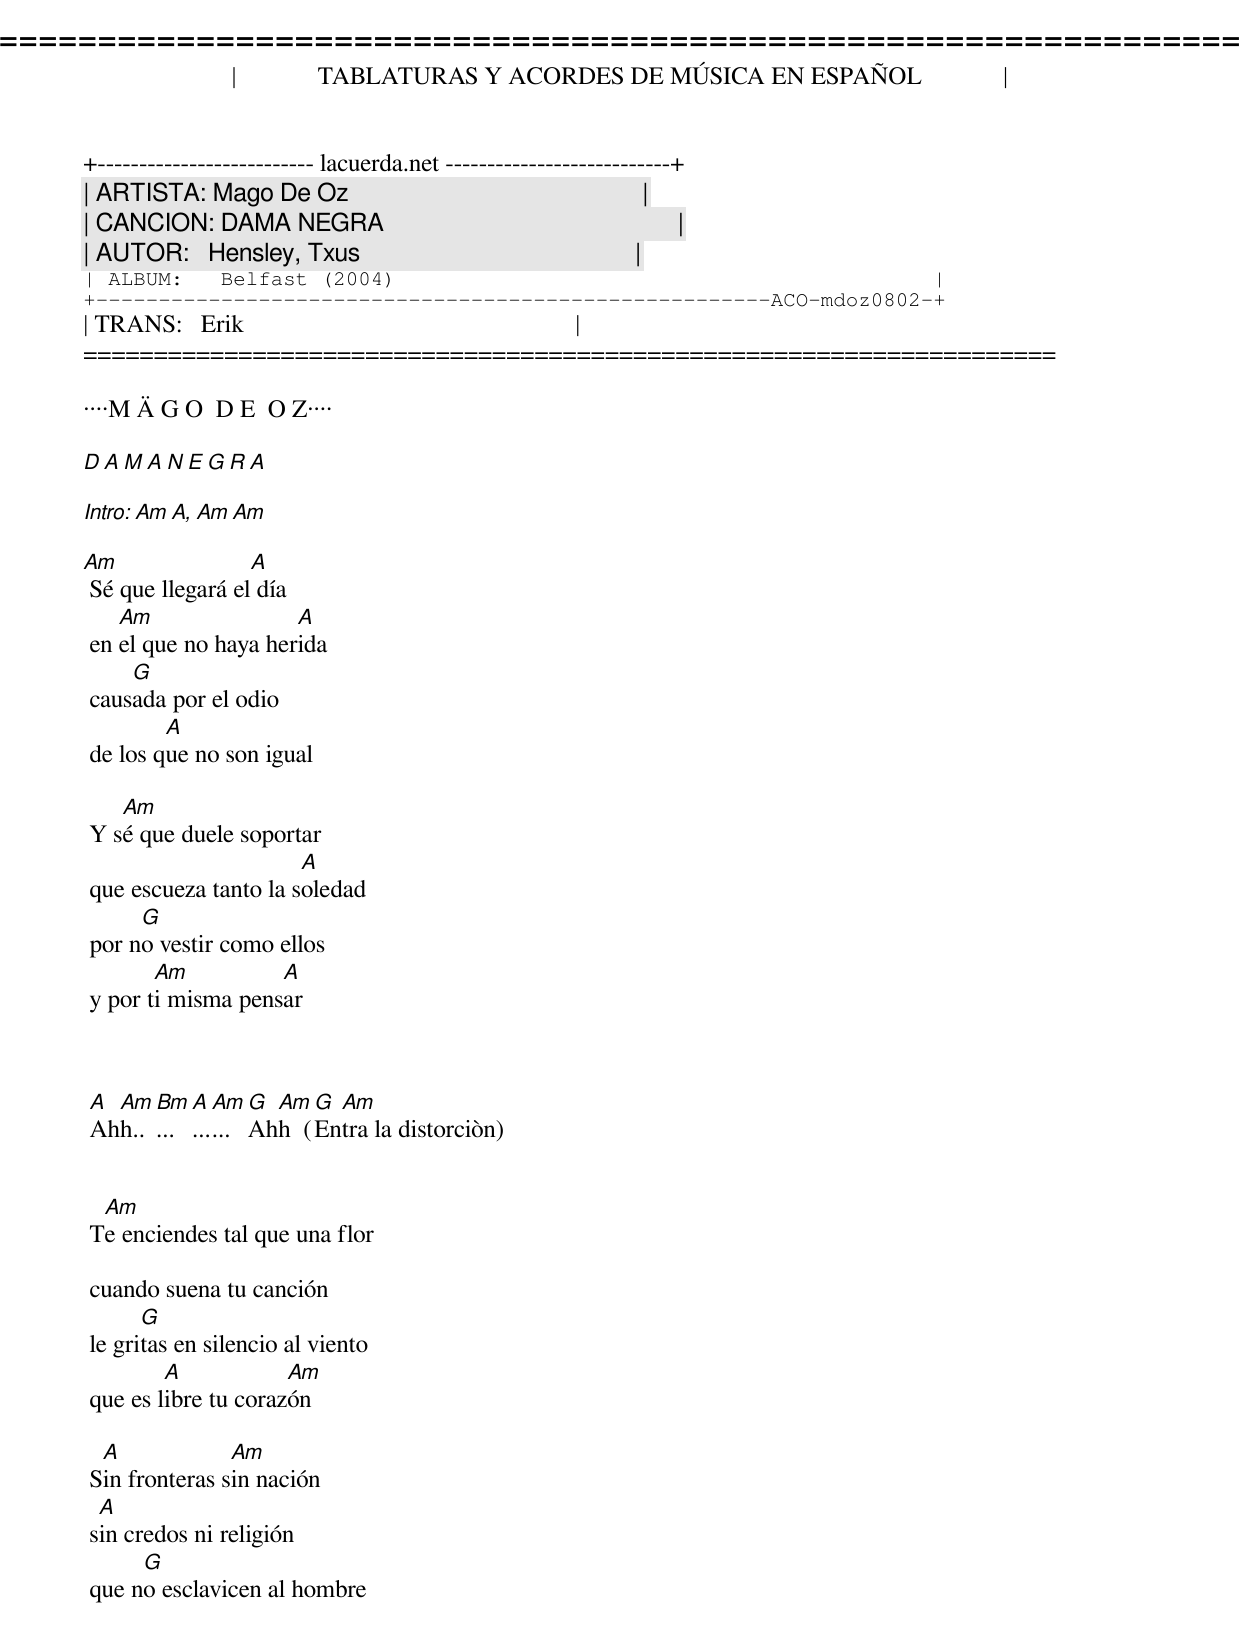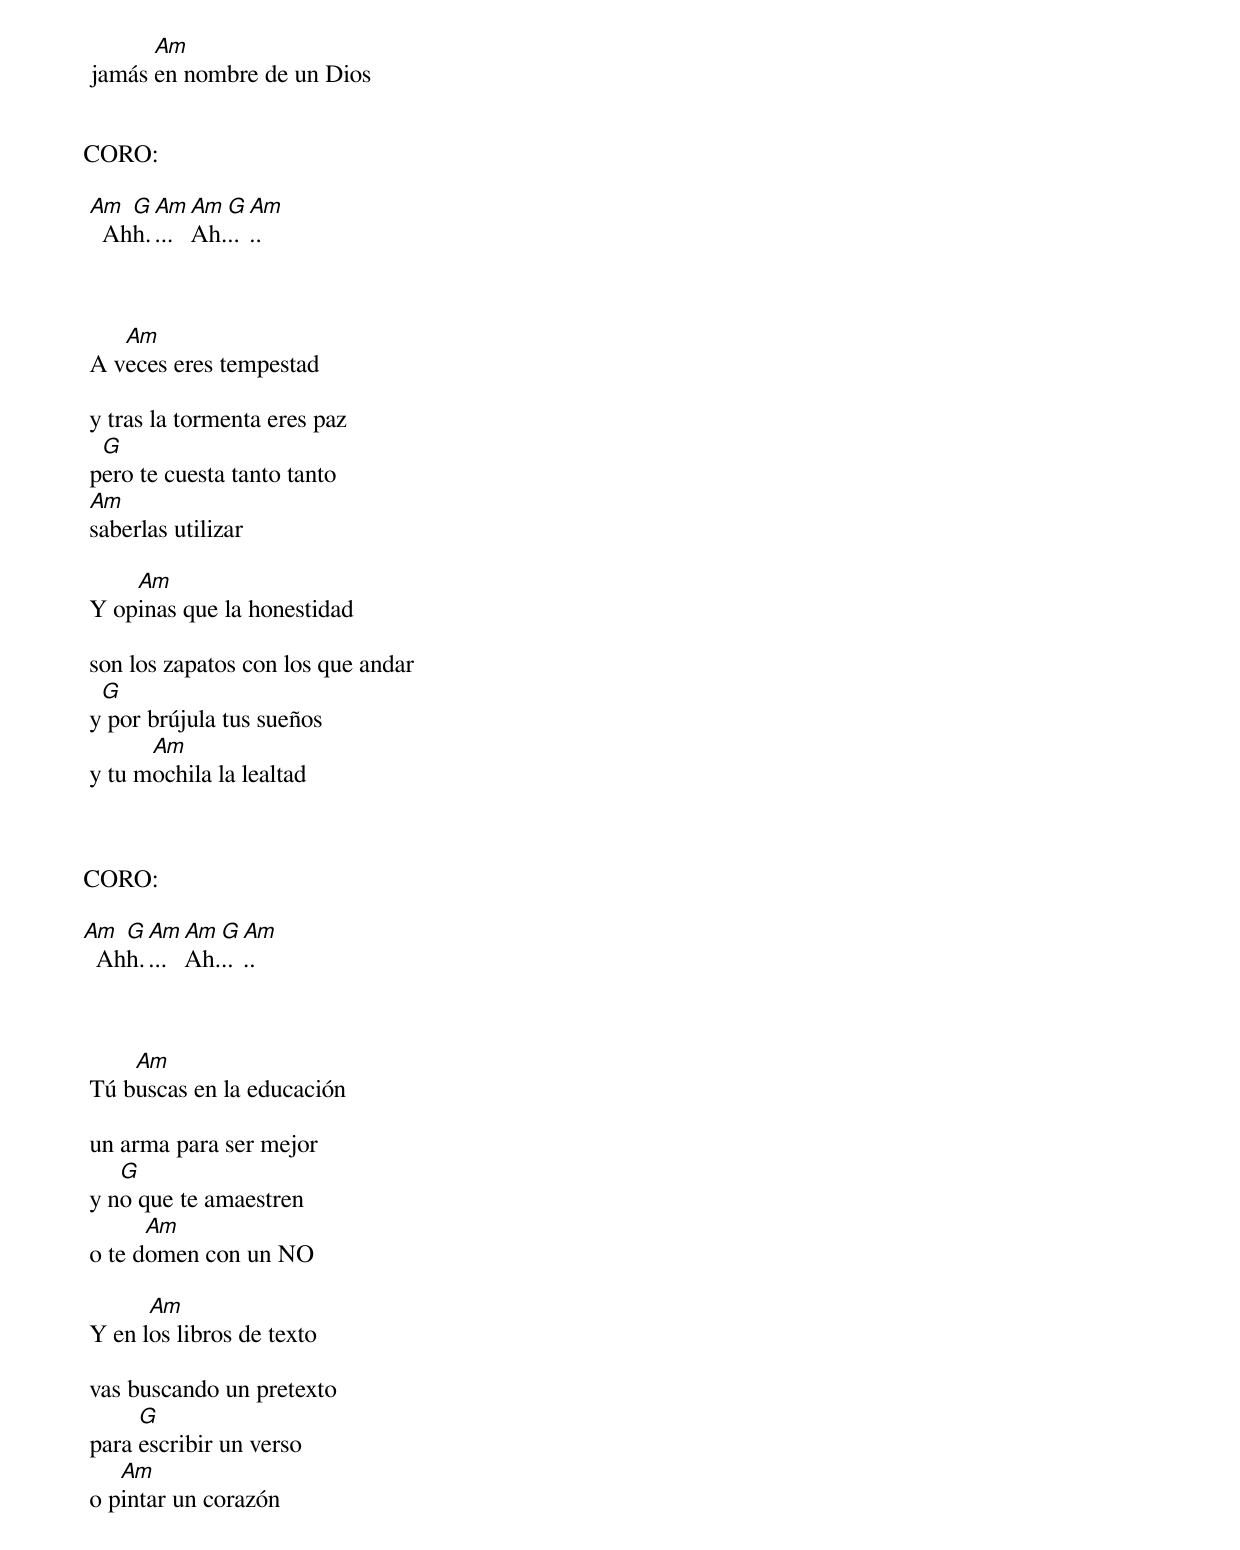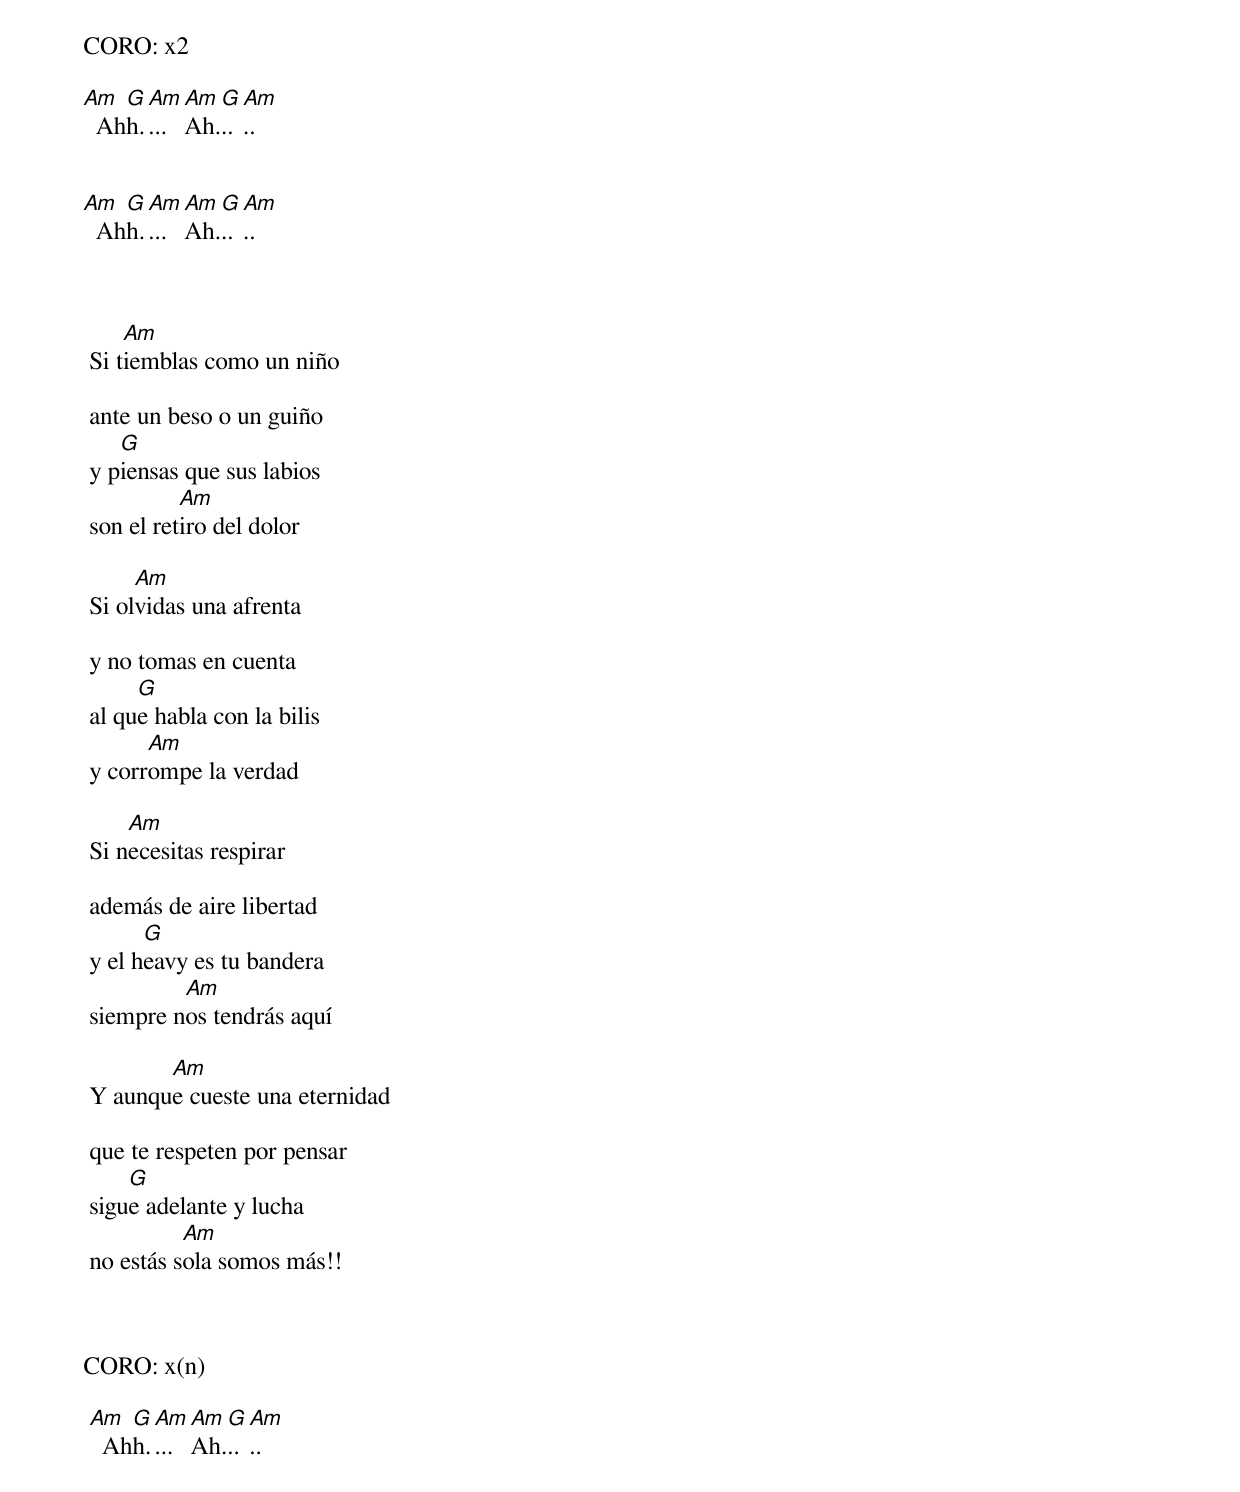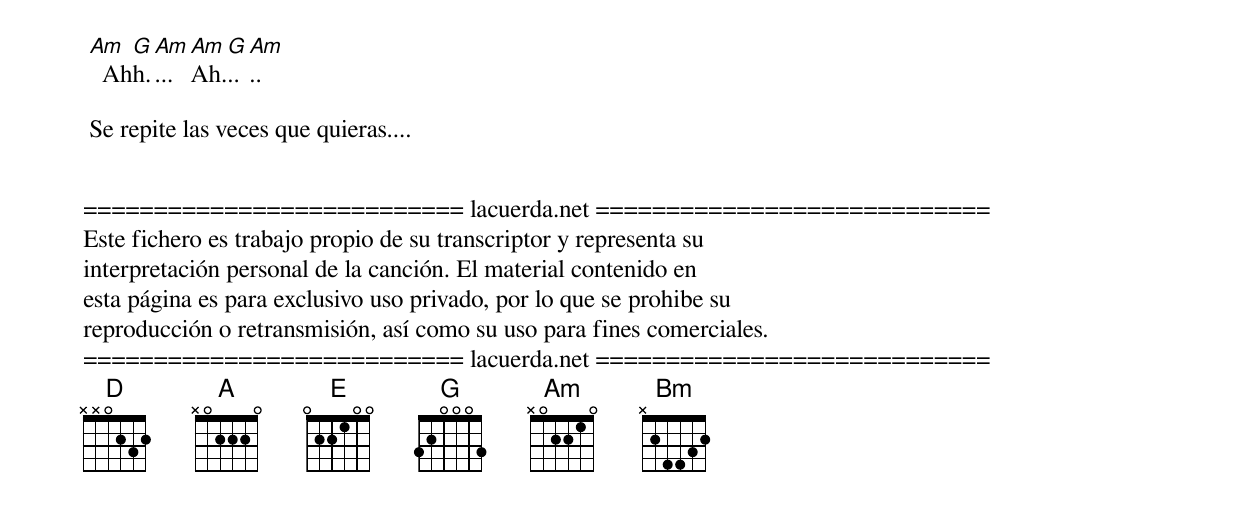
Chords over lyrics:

=====================================================================
|             TABLATURAS Y ACORDES DE MÚSICA EN ESPAÑOL             |
+-------------------------- lacuerda.net ---------------------------+
| ARTISTA: Mago De Oz                                               |
| CANCION: DAMA NEGRA                                               |
| AUTOR:   Hensley, Txus                                            |
| ALBUM:   Belfast (2004)                                           |
+------------------------------------------------------ACO-mdoz0802-+
| TRANS:   Erik                                                     |
=====================================================================

····M Ä G O  D E  O Z····

    D A M A  N E G R A

Intro: Am A, Am Am

Am                A
 Sé que llegará el día
    Am                A
 en el que no haya herida
     G
 causada por el odio
         A
 de los que no son igual

    Am
 Y sé que duele soportar
                       A
 que escueza tanto la soledad
      G
 por no vestir como ellos
        Am          A
 y por ti misma pensar



 A Am Bm A  Am G Am  G Am
 Ahh...........Ahh  (Entra la distorciòn)


  Am
 Te enciendes tal que una flor

 cuando suena tu canción
       G
 le gritas en silencio al viento
         A            Am
 que es libre tu corazón

  A             Am
 Sin fronteras sin nación
  A
 sin credos ni religión
      G
 que no esclavicen al hombre
       Am
 jamás en nombre de un Dios


CORO:

 Am  G Am  Am G Am
   Ahh.... Ah.....



    Am
 A veces eres tempestad

 y tras la tormenta eres paz
  G
 pero te cuesta tanto tanto
 Am
 saberlas utilizar

     Am
 Y opinas que la honestidad

 son los zapatos con los que andar
  G
 y por brújula tus sueños
       Am
 y tu mochila la lealtad



CORO:

Am  G Am  Am G Am
  Ahh.... Ah.....



     Am
 Tú buscas en la educación

 un arma para ser mejor
    G
 y no que te amaestren
       Am
 o te domen con un NO

       Am
 Y en los libros de texto

 vas buscando un pretexto
      G
 para escribir un verso
    Am
 o pintar un corazón



CORO: x2

Am  G Am  Am G Am
  Ahh.... Ah.....


Am  G Am  Am G Am
  Ahh.... Ah.....



     Am
 Si tiemblas como un niño

 ante un beso o un guiño
    G
 y piensas que sus labios
           Am
 son el retiro del dolor

      Am
 Si olvidas una afrenta

 y no tomas en cuenta
      G
 al que habla con la bilis
       Am
 y corrompe la verdad

     Am
 Si necesitas respirar

 además de aire libertad
       G
 y el heavy es tu bandera
          Am
 siempre nos tendrás aquí

        Am
 Y aunque cueste una eternidad

 que te respeten por pensar
     G
 sigue adelante y lucha
           Am
 no estás sola somos más!!



CORO: x(n)

 Am  G Am  Am G Am
   Ahh.... Ah.....

 Am  G Am  Am G Am
   Ahh.... Ah.....

 Se repite las veces que quieras....


=========================== lacuerda.net ============================
Este fichero es trabajo propio de su transcriptor y representa su
interpretación personal de la canción. El material contenido en
esta página es para exclusivo uso privado, por lo que se prohibe su
reproducción o retransmisión, así como su uso para fines comerciales.
=========================== lacuerda.net ============================
